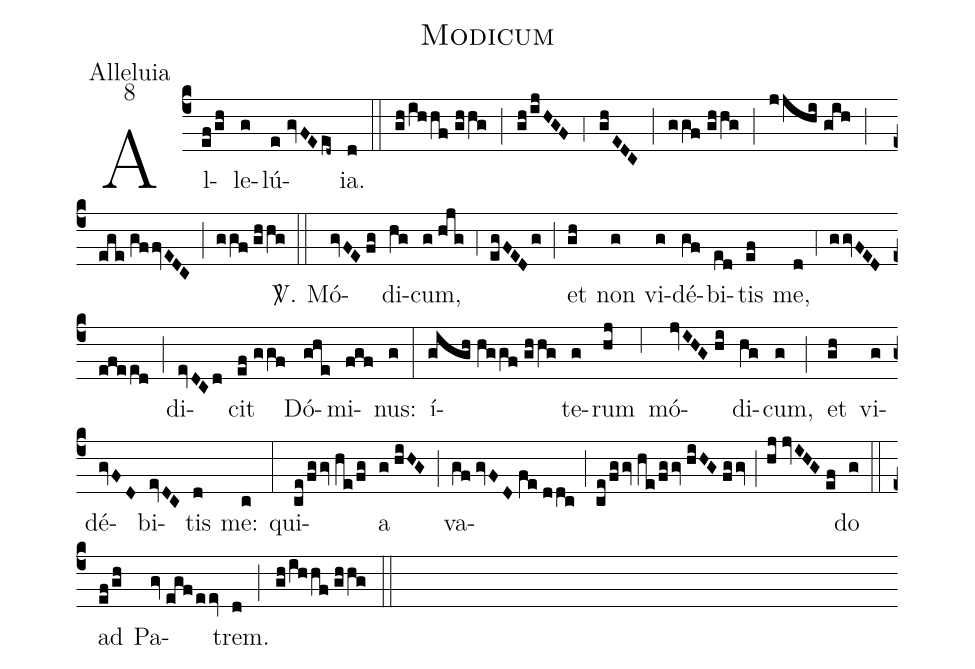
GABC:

name:Modicum;
office-part:Alleluia;
mode:8;
%%
(c4) Al(ef/gh)le(g)lú(e//gvFE/ed~)ia.(d) (::) (gh/ihhf//ghhg) (;) (gh/ijHGF) (;4) (ghEDC) (;) (ggf//ghhg) (;) (jjhi//gih) (;) (ege//gffvEDC) (;) (ggf//ghhg) <sp>V/</sp>.(::) Mó(gvFE//fg)di(hg)cum,(g//hjg) (;4) (egFEDg) (;) et(gh) non(g) vi(g)dé(gf)bi(ed)tis(ef) me,(d) (;4) (ggvFED//efeed) (;) di(evDCd)cit(ef//ggf) Dó(ghe)mi(fgf)nus:(g) (:) í(gigh//hggf//ghhg)te(g)rum(hj) (;6) mó(jvIHG//hi)di(hg)cum,(g) (;) et(gh) vi(g)dé(gvFD)bi(evDC)tis(d) me:(c) (:) qui(ce/fggv//he/fg)a(g//hiHG) (;) va(gf//gvFD//fe//ddc;ce/fggv//he/fggv//hiHG//fggv;hj//jvIHG//ef)do(g) (::) ad(ef/gh) Pa(gv//egf/eev)trem.(d) (;) (gh/ihhf//ghhg) (::)
